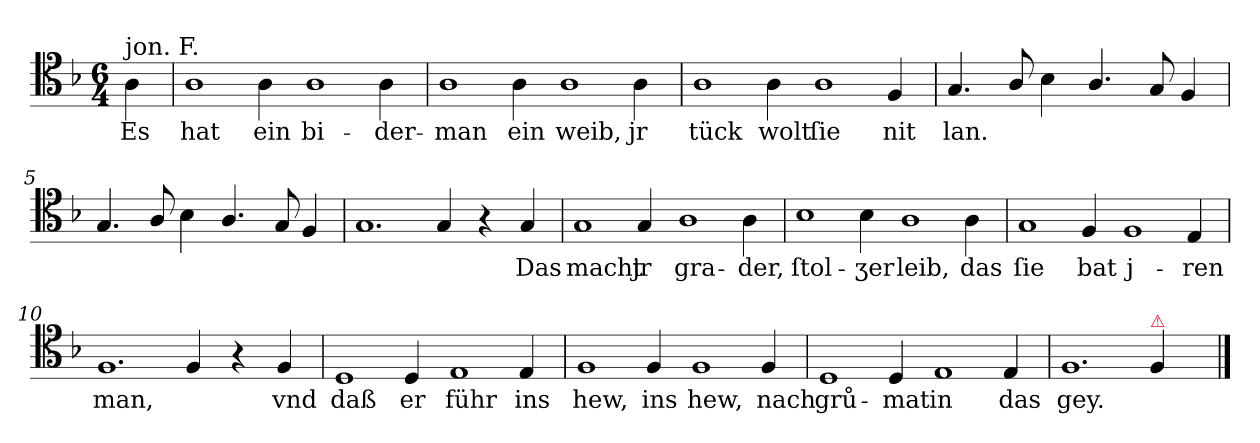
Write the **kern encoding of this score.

**kern	**text
*part1	*part1
*staff1	*staff1
*clefC4	*
*k[b-]	*
*F:ion	*
*M6/4	*
=	=
!LO:TX:a:t=jon. F.	!
4A	Es
=1	=1
!LO:N:vis=1	!
2A	hat
4A	ein
!LO:N:vis=1	!
2A	bi-
4A	-der-
=2	=2
!LO:N:vis=1	!
2A	-man
4A	ein
!LO:N:vis=1	!
2A	weib,
4A	jr
=3	=3
!LO:N:vis=1	!
2A	tück
4A	wolt
!LO:N:vis=1	!
2A	ſie
4F	nit
=4	=4
4.G	lan.
8A/	.
4B-	.
4.A/	.
8G	.
4F	.
=5	=5
4.G	.
8A/	.
4B-	.
4.A/	.
8G	.
4F	.
=6	=6
!LO:N:vis=1.	!
2.G	.
4G	.
4r	.
4G	Das
=7	=7
!LO:N:vis=1	!
2G	macht
4G	jr
!LO:N:vis=1	!
2A	gra-
4A	-der,
=8	=8
!LO:N:vis=1	!
2B-	ſtol-
4B-	-ʒer
!LO:N:vis=1	!
2A	leib,
4A	das
=9	=9
!LO:N:vis=1	!
2G	ſie
4F	bat
!LO:N:vis=1	!
2F	j-
4E	-ren
=10	=10
!LO:N:vis=1.	!
2.F	man,
4F	.
4r	.
4F	vnd
=11	=11
!LO:N:vis=1	!
2D	daß
4D	er
!LO:N:vis=1	!
2E	führ
4E	ins
=12	=12
!LO:N:vis=1	!
2F	hew,
4F	ins
!LO:N:vis=1	!
2F	hew,
4F	nach
=13	=13
!LO:N:vis=1	!
2D	grů-
4D	-mat
!LO:N:vis=1	!
2E	in
4E	das
=14	=14
!LO:N:vis=1.	!
2.F	gey.
!LO:TX:a:color=crimson:t=⚠	!
!LO:N:vis=4	!
2F	.
==	==
*-	*-
